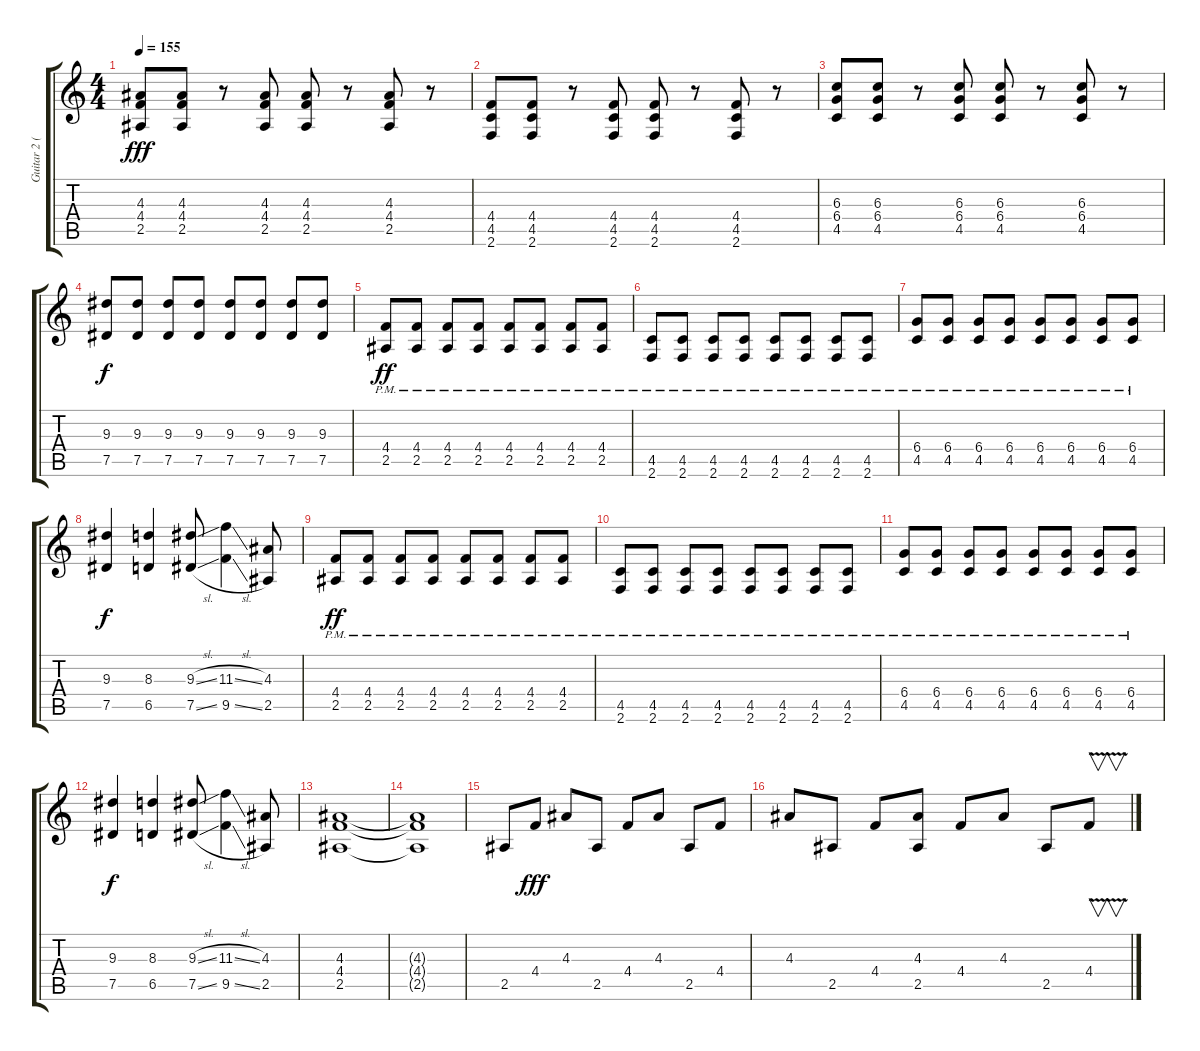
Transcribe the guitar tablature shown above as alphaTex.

\track ("Guitar 2 (Shaun Diviney)" "Guitar 2 (") {instrument overdrivenguitar}
\staff {score tabs}
\tuning (Eb4 Bb3 Gb3 Db3 Ab2 Eb2) {hide}
\ts (4 4)
\tempo 155
\clef g2
\ks c
(4.3 4.4 2.5).8{dy fff} (4.3 4.4 2.5).8 r.8 (4.3 4.4 2.5).8 (4.3 4.4 2.5).8 r.8 (4.3 4.4 2.5).8 r.8 |
(4.4 4.5 2.6).8 (4.4 4.5 2.6).8 r.8 (4.4 4.5 2.6).8 (4.4 4.5 2.6).8 r.8 (4.4 4.5 2.6).8 r.8 |
(6.3 6.4 4.5).8 (6.3 6.4 4.5).8 r.8 (6.3 6.4 4.5).8 (6.3 6.4 4.5).8 r.8 (6.3 6.4 4.5).8 r.8 |
(9.3 7.5).8{dy f} (9.3 7.5).8 (9.3 7.5).8 (9.3 7.5).8 (9.3 7.5).8 (9.3 7.5).8 (9.3 7.5).8 (9.3 7.5).8 |
(4.4{pm} 2.5{pm}).8{dy ff} (4.4{pm} 2.5{pm}).8 (4.4{pm} 2.5{pm}).8 (4.4{pm} 2.5{pm}).8 (4.4{pm} 2.5{pm}).8 (4.4{pm} 2.5{pm}).8 (4.4{pm} 2.5{pm}).8 (4.4{pm} 2.5{pm}).8 |
(4.5{pm} 2.6{pm}).8 (4.5{pm} 2.6{pm}).8 (4.5{pm} 2.6{pm}).8 (4.5{pm} 2.6{pm}).8 (4.5{pm} 2.6{pm}).8 (4.5{pm} 2.6{pm}).8 (4.5{pm} 2.6{pm}).8 (4.5{pm} 2.6{pm}).8 |
(6.4{pm} 4.5{pm}).8 (6.4{pm} 4.5{pm}).8 (6.4{pm} 4.5{pm}).8 (6.4{pm} 4.5{pm}).8 (6.4{pm} 4.5{pm}).8 (6.4{pm} 4.5{pm}).8 (6.4{pm} 4.5{pm}).8 (6.4{pm} 4.5{pm}).8 |
(9.3 7.5).4{dy f} (8.3 6.5).4 (9.3{sl} 7.5{sl}).8 (11.3{sl} 9.5{sl}).4 (4.3 2.5).8 |
(4.4{pm} 2.5{pm}).8{dy ff} (4.4{pm} 2.5{pm}).8 (4.4{pm} 2.5{pm}).8 (4.4{pm} 2.5{pm}).8 (4.4{pm} 2.5{pm}).8 (4.4{pm} 2.5{pm}).8 (4.4{pm} 2.5{pm}).8 (4.4{pm} 2.5{pm}).8 |
(4.5{pm} 2.6{pm}).8 (4.5{pm} 2.6{pm}).8 (4.5{pm} 2.6{pm}).8 (4.5{pm} 2.6{pm}).8 (4.5{pm} 2.6{pm}).8 (4.5{pm} 2.6{pm}).8 (4.5{pm} 2.6{pm}).8 (4.5{pm} 2.6{pm}).8 |
(6.4{pm} 4.5{pm}).8 (6.4{pm} 4.5{pm}).8 (6.4{pm} 4.5{pm}).8 (6.4{pm} 4.5{pm}).8 (6.4{pm} 4.5{pm}).8 (6.4{pm} 4.5{pm}).8 (6.4{pm} 4.5{pm}).8 (6.4{pm} 4.5{pm}).8 |
(9.3 7.5).4{dy f} (8.3 6.5).4 (9.3{sl} 7.5{sl}).8 (11.3{sl} 9.5{sl}).4 (4.3 2.5).8 |
(4.3 4.4 2.5).1 |
(4.3{t} 4.4{t} 2.5{t}).1 |
2.5.8 4.4.8{dy fff} 4.3.8 2.5.8 4.4.8 4.3.8 2.5.8 4.4.8 |
4.3.8 2.5.8 4.4.8 (4.3 2.5).8 4.4.8 4.3.8 2.5.8 4.4{v}.8{v}
